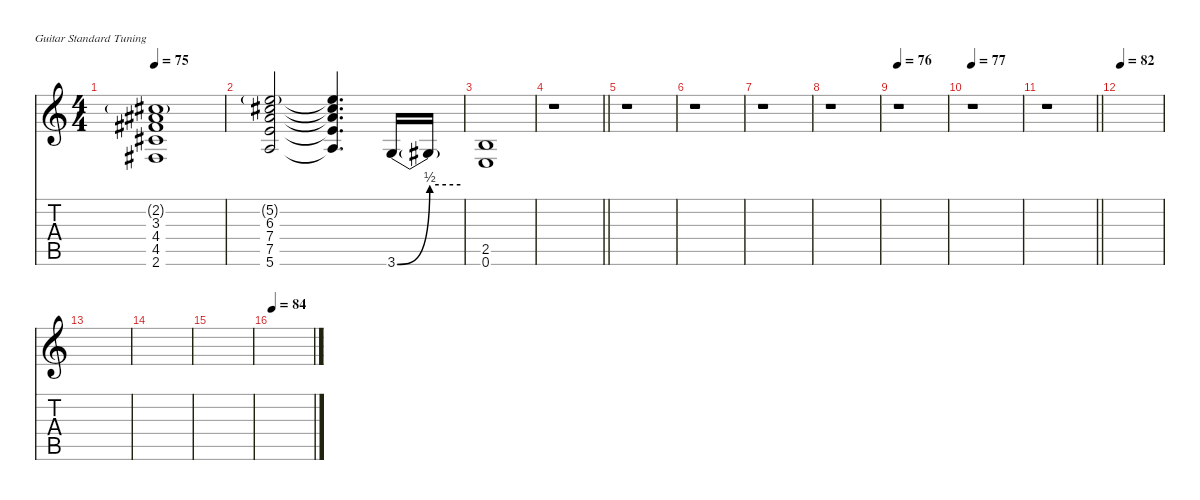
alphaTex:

\defaultSystemsLayout 4
\hideDynamics
\bracketExtendMode nobrackets
\singleTrackTrackNamePolicy hidden
\multiTrackTrackNamePolicy hidden
\firstSystemTrackNameMode fullname
\firstSystemTrackNameOrientation horizontal
\otherSystemsTrackNameOrientation horizontal
\track ("Jimmy Page (Distorted Electric Guitar)" "dist.guit.") {instrument distortionguitar}
\staff {score tabs}
\tuning (E4 B3 G3 D3 A2 E2)
\ts (4 4)
\tempo 75
\clef g2
\ks c
(2.2{g acc #} 3.3{acc #} 4.4{acc #} 4.5{acc #} 2.6{acc #}).1{dy f beam Up} |
(5.2{g} 6.3{acc #} 7.4 7.5 5.6).2{beam Up} (5.2{t} 6.3{t acc #} 7.4{t} 7.5{t} 5.6{t}).4{d beam Up} 3.6{be (bend 0 0 60 2)}.16{beam Up} 3.6{be (hold 0 2 60 2) t}.16{beam Up} |
(2.5 0.6).1{beam Up} |
\barLineRight lightlight
r.1{beam Down} |
r.1{beam Down} |
r.1{beam Down} |
r.1{beam Down} |
r.1{beam Down} |
\tempo 76
r.1{beam Down} |
\tempo 77
r.1{beam Down} |
\barLineRight lightlight
r.1{beam Down} |
\tempo 82
|
|
|
|
\tempo 84
